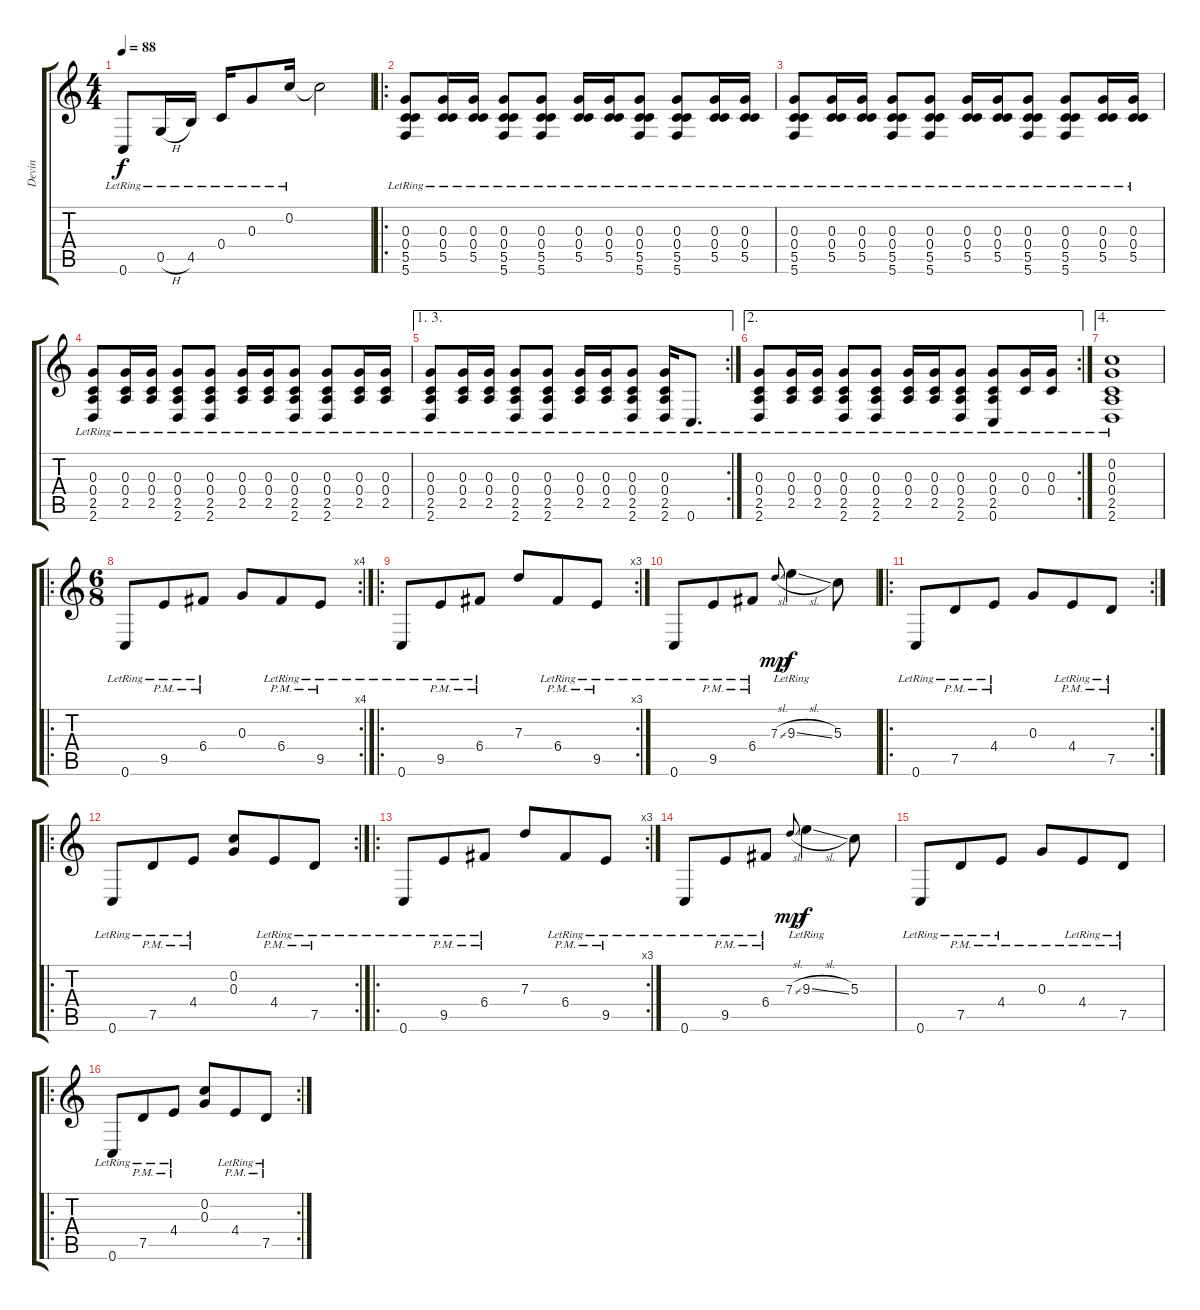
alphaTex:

\track ("Devin" "Devin") {instrument acousticguitarnylon}
\staff {score tabs}
\tuning (E4 C4 G3 C3 G2 C2) {hide}
\ts (4 4)
\tempo 88
\clef g2
\ks c
0.6{lr}.8{dy f} 0.5{h lr}.16 4.5{lr}.16 0.4{lr}.16 0.3{lr}.8 0.2{lr}.16 0.2{t}.2 |
\ro
(0.3{lr} 0.4 5.5 5.6{lr}).8 (0.3{lr} 0.4{lr} 5.5).16 (0.3{lr} 0.4{lr} 5.5).16 (0.3{lr} 0.4{lr} 5.5 5.6).8 (0.3{lr} 0.4{lr} 5.5 5.6{lr}).8 (0.3{lr} 0.4{lr} 5.5).16 (0.3{lr} 0.4{lr} 5.5).16 (0.3{lr} 0.4{lr} 5.5 5.6{lr}).8 (0.3{lr} 0.4{lr} 5.5 5.6{lr}).8 (0.3{lr} 0.4{lr} 5.5).16 (0.3{lr} 0.4{lr} 5.5).16 |
(0.3{lr} 0.4 5.5 5.6{lr}).8 (0.3{lr} 0.4{lr} 5.5).16 (0.3{lr} 0.4{lr} 5.5).16 (0.3{lr} 0.4{lr} 5.5 5.6).8 (0.3{lr} 0.4{lr} 5.5 5.6{lr}).8 (0.3{lr} 0.4{lr} 5.5).16 (0.3{lr} 0.4{lr} 5.5).16 (0.3{lr} 0.4{lr} 5.5 5.6{lr}).8 (0.3{lr} 0.4{lr} 5.5 5.6{lr}).8 (0.3{lr} 0.4{lr} 5.5).16 (0.3{lr} 0.4{lr} 5.5).16 |
(0.3{lr} 0.4{lr} 2.5 2.6{lr}).8 (0.3{lr} 0.4{lr} 2.5).16 (0.3{lr} 0.4{lr} 2.5).16 (0.3{lr} 0.4{lr} 2.5 2.6{lr}).8 (0.3{lr} 0.4{lr} 2.5 2.6{lr}).8 (0.3{lr} 0.4{lr} 2.5).16 (0.3{lr} 0.4{lr} 2.5).16 (0.3{lr} 0.4{lr} 2.5 2.6{lr}).8 (0.3{lr} 0.4{lr} 2.5 2.6{lr}).8 (0.3{lr} 0.4{lr} 2.5).16 (0.3{lr} 0.4{lr} 2.5).16 |
\ae (1 3)
\rc 2
(0.3{lr} 0.4{lr} 2.5 2.6{lr}).8 (0.3{lr} 0.4{lr} 2.5).16 (0.3{lr} 0.4{lr} 2.5).16 (0.3{lr} 0.4{lr} 2.5 2.6{lr}).8 (0.3{lr} 0.4{lr} 2.5 2.6{lr}).8 (0.3{lr} 0.4{lr} 2.5).16 (0.3{lr} 0.4{lr} 2.5).16 (0.3{lr} 0.4{lr} 2.5 2.6{lr}).8 (0.3{lr} 0.4{lr} 2.5 2.6{lr}).16 0.6{lr}.8{d} |
\ae 2
\rc 2
(0.3{lr} 0.4{lr} 2.5 2.6{lr}).8 (0.3{lr} 0.4{lr} 2.5).16 (0.3{lr} 0.4{lr} 2.5).16 (0.3{lr} 0.4{lr} 2.5 2.6{lr}).8 (0.3{lr} 0.4{lr} 2.5 2.6{lr}).8 (0.3{lr} 0.4{lr} 2.5).16 (0.3{lr} 0.4{lr} 2.5).16 (0.3{lr} 0.4{lr} 2.5 2.6{lr}).8 (0.3{lr} 0.4{lr} 2.5 0.6{lr}).8 (0.3{lr} 0.4{lr}).16 (0.3{lr} 0.4{lr}).16 |
\ae 4
(0.2 0.3{lr} 0.4{lr} 2.5 2.6{lr}).1 |
\ro
\rc 4
\ts (6 8)
0.6{lr}.8 9.5{pm lr}.8 6.4{pm lr}.8 0.3.8 6.4{pm lr}.8 9.5{pm lr}.8 |
\ro
\rc 3
0.6{lr}.8 9.5{pm lr}.8 6.4{pm lr}.8 7.3.8 6.4{pm lr}.8 9.5{pm lr}.8 |
0.6{lr}.8 9.5{pm lr}.8 6.4{pm lr}.8 7.3{sl}.8{gr onbeat dy mp} 9.3{sl lr}.4{dy f} 5.3.8 |
\ro
\rc 2
0.6{lr}.8 7.5{pm lr}.8 4.4{pm lr}.8 0.3.8 4.4{pm lr}.8 7.5{pm lr}.8 |
\ro
\rc 2
0.6{lr}.8 7.5{pm lr}.8 4.4{pm lr}.8 (0.2 0.3).8 4.4{pm lr}.8 7.5{pm lr}.8 |
\ro
\rc 3
0.6{lr}.8 9.5{pm lr}.8 6.4{pm lr}.8 7.3.8 6.4{pm lr}.8 9.5{pm lr}.8 |
0.6{lr}.8 9.5{pm lr}.8 6.4{pm lr}.8 7.3{sl}.8{gr onbeat dy mp} 9.3{sl lr}.4{dy f} 5.3.8 |
0.6{lr}.8 7.5{pm lr}.8 4.4{pm lr}.8 0.3{pm}.8 4.4{pm lr}.8 7.5{pm lr}.8 |
\ro
\rc 2
0.6{lr}.8 7.5{pm lr}.8 4.4{pm lr}.8 (0.2 0.3).8 4.4{pm lr}.8 7.5{pm lr}.8
